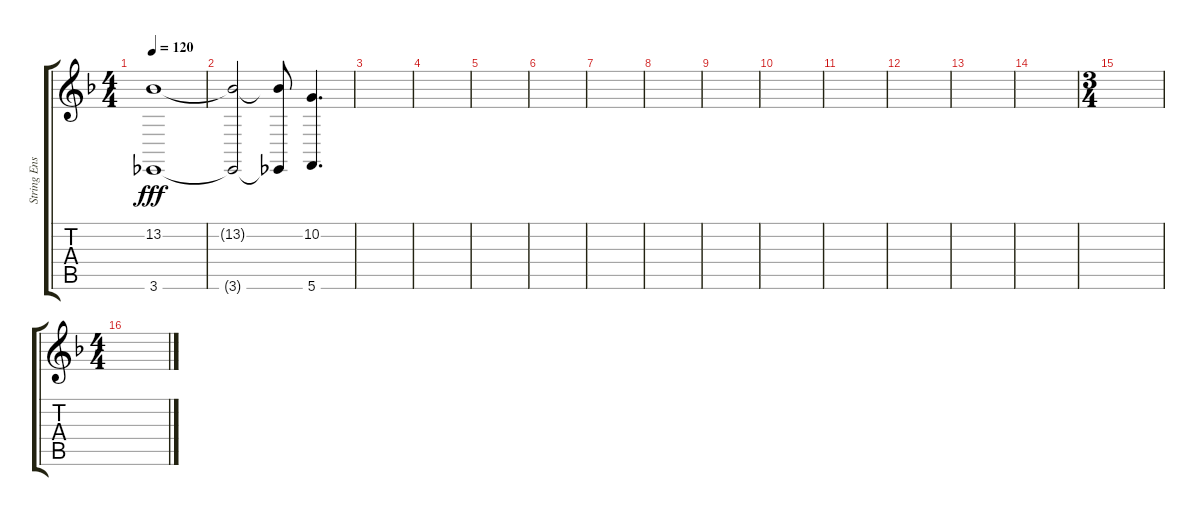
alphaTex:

\track ("String Ensemble" "String Ens") {instrument stringensemble1}
\staff {score tabs}
\tuning (D4 A3 F3 C3 G2 C2) {hide}
\ts (4 4)
\tempo 120
\clef g2
\ks f
(13.2 3.6).1{dy fff} |
(13.2{t} 3.6{t}).2 (13.2{t} 3.6{t}).8 (10.2 5.6).4{d} |
|
|
|
|
|
|
|
|
|
|
|
|
\ts (3 4)
|
\ts (4 4)
